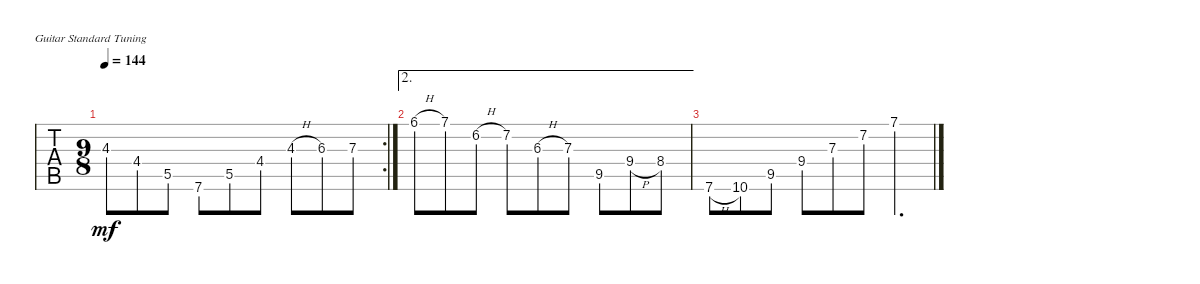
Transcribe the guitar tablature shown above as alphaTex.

\bracketExtendMode groupsimilarinstruments
\singleTrackTrackNamePolicy hidden
\firstSystemTrackNameOrientation horizontal
\otherSystemsTrackNameOrientation horizontal
\track ("Untitled" "E-Gt") {instrument acousticgrandpiano}
\staff {tabs}
\tuning (E4 B3 G3 D3 A2 E2)
\displaytranspose 12
\rc 2
\ts (9 8)
\tempo 144
\clef g2
\ks bminor
4.3.8{dy mf} 4.4.8 5.5.8 7.6.8 5.5.8 4.4.8 4.3{h}.8 6.3.8 7.3.8 |
\ae 2
6.1{h}.8 7.1.8 6.2{h}.8 7.2.8 6.3{h}.8 7.3.8 9.5.8 9.4{h}.8 8.4.8 |
7.6{h}.8 10.6.8 9.5.8 9.4.8 7.3.8 7.2.8 7.1.4{d}
